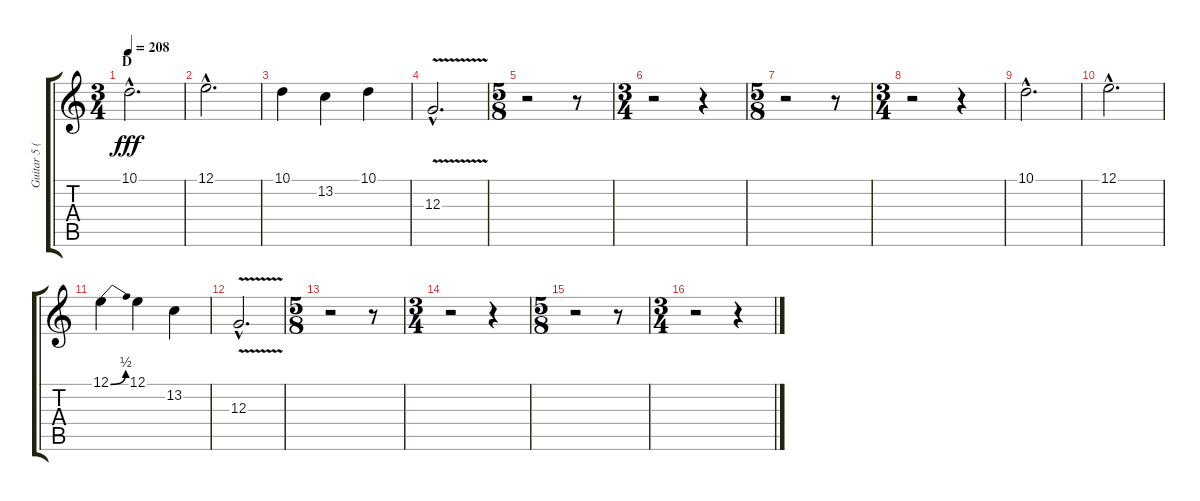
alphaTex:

\track ("Guitar 5 (sitar)" "Guitar 5 (") {instrument sitar}
\staff {score tabs}
\tuning (E4 B3 G3 D3 A2 E2) {hide}
\ts (3 4)
\section ("" "D")
\tempo 208
\clef g2
\ks c
10.1{hac}.2{d dy fff} |
12.1{hac}.2{d} |
10.1.4 13.2.4 10.1.4 |
12.3{v hac}.2{d} |
\ts (5 8)
r.2 r.8 |
\ts (3 4)
r.2 r.4 |
\ts (5 8)
r.2 r.8 |
\ts (3 4)
r.2 r.4 |
10.1{hac}.2{d} |
12.1{hac}.2{d} |
12.1{be (bend 0 0 60 2)}.4 12.1.4 13.2.4 |
12.3{v hac}.2{d} |
\ts (5 8)
r.2 r.8 |
\ts (3 4)
r.2 r.4 |
\ts (5 8)
r.2 r.8 |
\ts (3 4)
r.2 r.4
